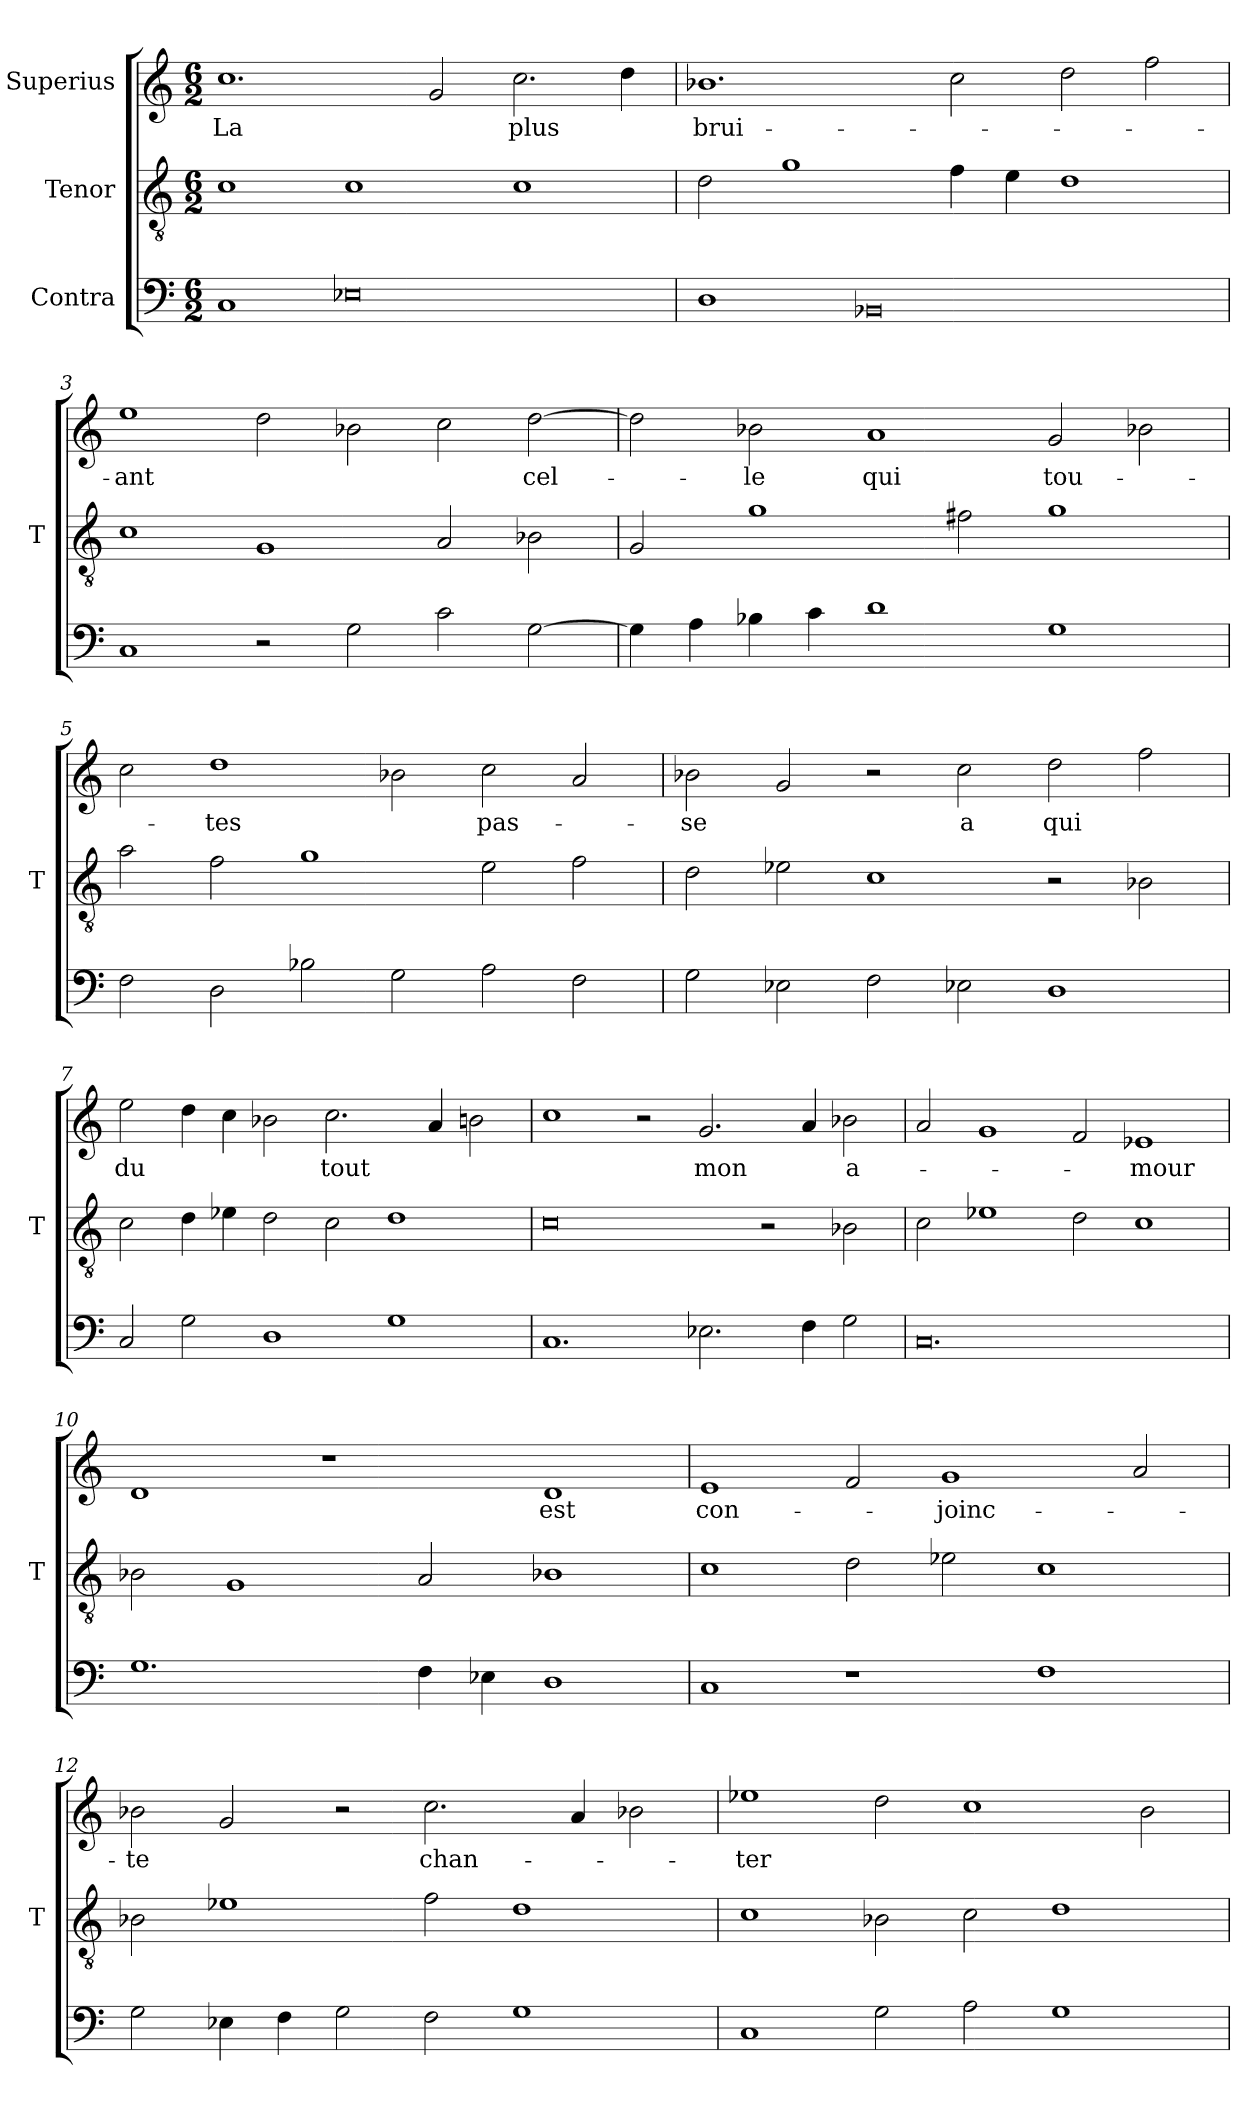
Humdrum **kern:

**kern	**kern	**kern	**text
*part3	*part2	*part1	*part1
*staff3	*staff2	*staff1	*staff1
*I"Contra	*I"Tenor	*I"Superius	*
*	*I'T	*	*
*clefF4	*clefGv2	*clefG2	*
*M6/2	*M6/2	*M6/2	*
=1	=1	=1	=1
1C	1c	1.cc	-La
0E-X	1c	.	.
.	.	2g	.
.	1c	2.cc	-plus
.	.	4dd	.
=2	=2	=2	=2
1D	2d	1.b-X	brui-
.	1g	.	.
0BB-X	.	.	.
.	4f	2cc	.
.	4e	.	.
.	1d	2dd	.
.	.	2ff	.
=3	=3	=3	=3
1C	1c	1ee	-ant
2r	1G	2dd	.
2G	.	2b-X	.
2c	2A	2cc	.
[2G	2B-X	[2dd	cel-
=4	=4	=4	=4
4G]	2G	2dd]	.
4A	.	.	.
4B-X	1g	2b-X	-le
4c	.	.	.
1d	.	1a	-qui
.	2f#X	.	.
1G	1g	2g	tou-
.	.	2b-X	.
=5	=5	=5	=5
2F	2a	2cc	.
2D	2f	1dd	-tes
2B-X	1g	.	.
2G	.	2b-X	.
2A	2e	2cc	pas-
2F	2f	2a	.
=6	=6	=6	=6
2G	2d	2b-X	-se
2E-X	2e-X	2g	.
2F	1c	2r	.
2E-X	.	2cc	-a
1D	2r	2dd	-qui
.	2B-X	2ff	.
=7	=7	=7	=7
2C	2c	2ee	-du
2G	4d	4dd	.
.	4e-X	4cc	.
1D	2d	2b-X	.
.	2c	2.cc	-tout
1G	1d	.	.
.	.	4a	.
.	.	2b	.
=8	=8	=8	=8
1.C	0c	1cc	.
.	.	2r	.
2.E-X	.	2.g	-mon
.	2r	.	.
4F	.	4a	.
2G	2B-X	2b-X	a-
=9	=9	=9	=9
0.C	2c	2a	.
.	1e-X	1g	.
.	2d	2f	.
.	1c	1e-X	-mour
=10	=10	=10	=10
1.G	2B-X	1d	.
.	1G	.	.
.	.	1r	.
4F	2A	.	.
4E-X	.	.	.
1D	1B-X	1d	-est
=11	=11	=11	=11
1C	1c	1e	con-
1r	2d	2f	.
.	2e-X	1g	-joinc-
1F	1c	.	.
.	.	2a	.
=12	=12	=12	=12
2G	2B-X	2b-X	-te
4E-X	1e-X	2g	.
4F	.	.	.
2G	.	2r	.
2F	2f	2.cc	chan-
1G	1d	.	.
.	.	4a	.
.	.	2b-X	.
=13	=13	=13	=13
1C	1c	1ee-X	-ter
2G	2B-X	2dd	.
2A	2c	1cc	.
1G	1d	.	.
.	.	2b	.
=	=	=	=
*-	*-	*-	*-
